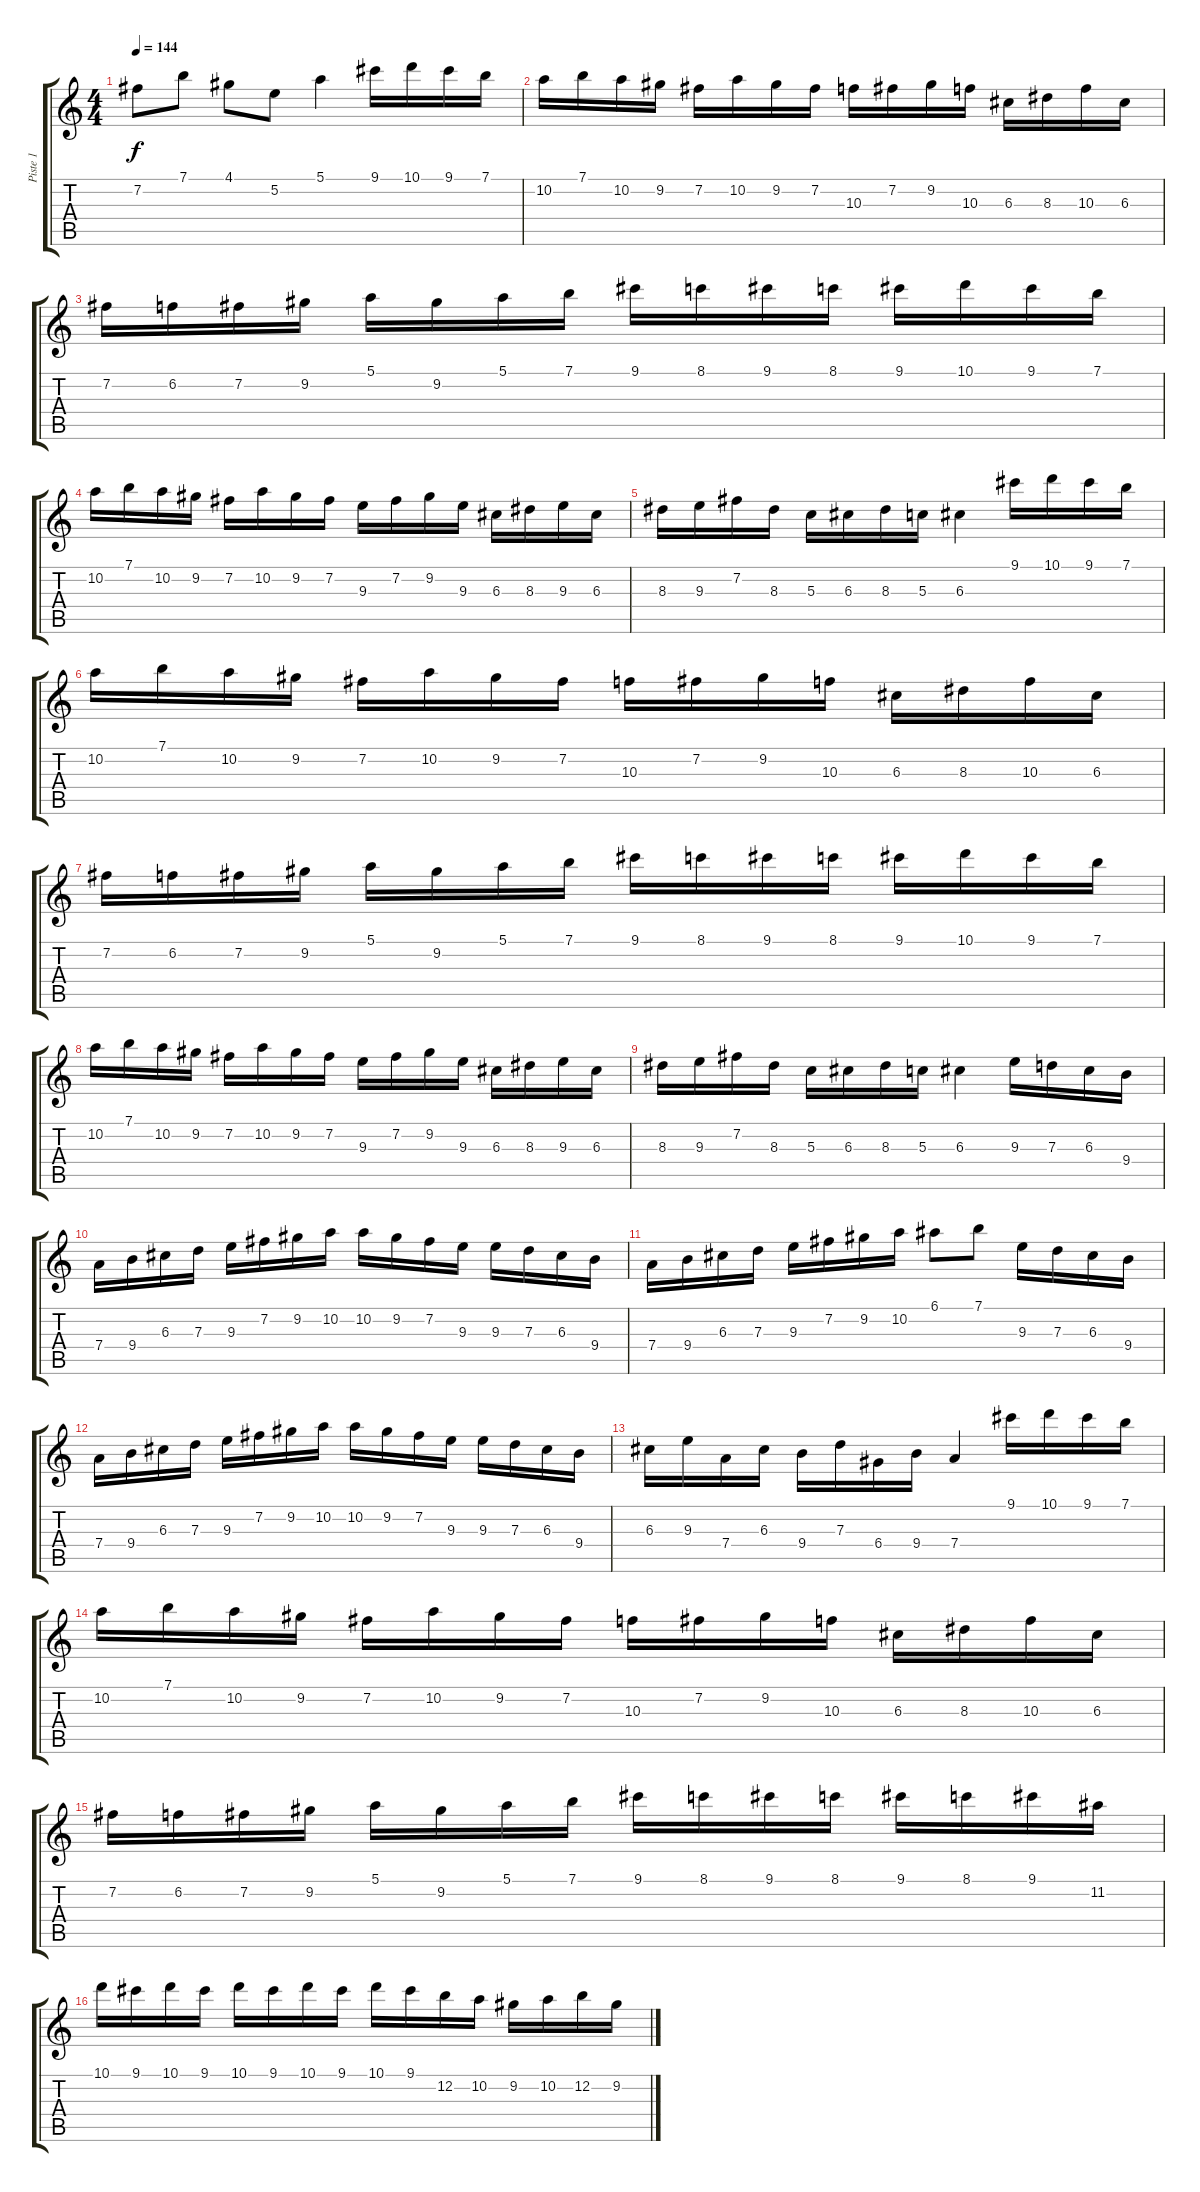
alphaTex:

\track ("Piste 1" "Piste 1") {instrument overdrivenguitar}
\staff {score tabs}
\tuning (E4 B3 G3 D3 A2 E2) {hide}
\ts (4 4)
\tempo 144
\clef g2
\ks c
7.2.8{dy f} 7.1.8 4.1.8 5.2.8 5.1.4 9.1.16 10.1.16 9.1.16 7.1.16 |
10.2.16 7.1.16 10.2.16 9.2.16 7.2.16 10.2.16 9.2.16 7.2.16 10.3.16 7.2.16 9.2.16 10.3.16 6.3.16 8.3.16 10.3.16 6.3.16 |
7.2.16 6.2.16 7.2.16 9.2.16 5.1.16 9.2.16 5.1.16 7.1.16 9.1.16 8.1.16 9.1.16 8.1.16 9.1.16 10.1.16 9.1.16 7.1.16 |
10.2.16 7.1.16 10.2.16 9.2.16 7.2.16 10.2.16 9.2.16 7.2.16 9.3.16 7.2.16 9.2.16 9.3.16 6.3.16 8.3.16 9.3.16 6.3.16 |
8.3.16 9.3.16 7.2.16 8.3.16 5.3.16 6.3.16 8.3.16 5.3.16 6.3.4 9.1.16 10.1.16 9.1.16 7.1.16 |
10.2.16 7.1.16 10.2.16 9.2.16 7.2.16 10.2.16 9.2.16 7.2.16 10.3.16 7.2.16 9.2.16 10.3.16 6.3.16 8.3.16 10.3.16 6.3.16 |
7.2.16 6.2.16 7.2.16 9.2.16 5.1.16 9.2.16 5.1.16 7.1.16 9.1.16 8.1.16 9.1.16 8.1.16 9.1.16 10.1.16 9.1.16 7.1.16 |
10.2.16 7.1.16 10.2.16 9.2.16 7.2.16 10.2.16 9.2.16 7.2.16 9.3.16 7.2.16 9.2.16 9.3.16 6.3.16 8.3.16 9.3.16 6.3.16 |
8.3.16 9.3.16 7.2.16 8.3.16 5.3.16 6.3.16 8.3.16 5.3.16 6.3.4 9.3.16 7.3.16 6.3.16 9.4.16 |
7.4.16 9.4.16 6.3.16 7.3.16 9.3.16 7.2.16 9.2.16 10.2.16 10.2.16 9.2.16 7.2.16 9.3.16 9.3.16 7.3.16 6.3.16 9.4.16 |
7.4.16 9.4.16 6.3.16 7.3.16 9.3.16 7.2.16 9.2.16 10.2.16 6.1.8 7.1.8 9.3.16 7.3.16 6.3.16 9.4.16 |
7.4.16 9.4.16 6.3.16 7.3.16 9.3.16 7.2.16 9.2.16 10.2.16 10.2.16 9.2.16 7.2.16 9.3.16 9.3.16 7.3.16 6.3.16 9.4.16 |
6.3.16 9.3.16 7.4.16 6.3.16 9.4.16 7.3.16 6.4.16 9.4.16 7.4.4 9.1.16 10.1.16 9.1.16 7.1.16 |
10.2.16 7.1.16 10.2.16 9.2.16 7.2.16 10.2.16 9.2.16 7.2.16 10.3.16 7.2.16 9.2.16 10.3.16 6.3.16 8.3.16 10.3.16 6.3.16 |
7.2.16 6.2.16 7.2.16 9.2.16 5.1.16 9.2.16 5.1.16 7.1.16 9.1.16 8.1.16 9.1.16 8.1.16 9.1.16 8.1.16 9.1.16 11.2.16 |
10.1.16 9.1.16 10.1.16 9.1.16 10.1.16 9.1.16 10.1.16 9.1.16 10.1.16 9.1.16 12.2.16 10.2.16 9.2.16 10.2.16 12.2.16 9.2.16
